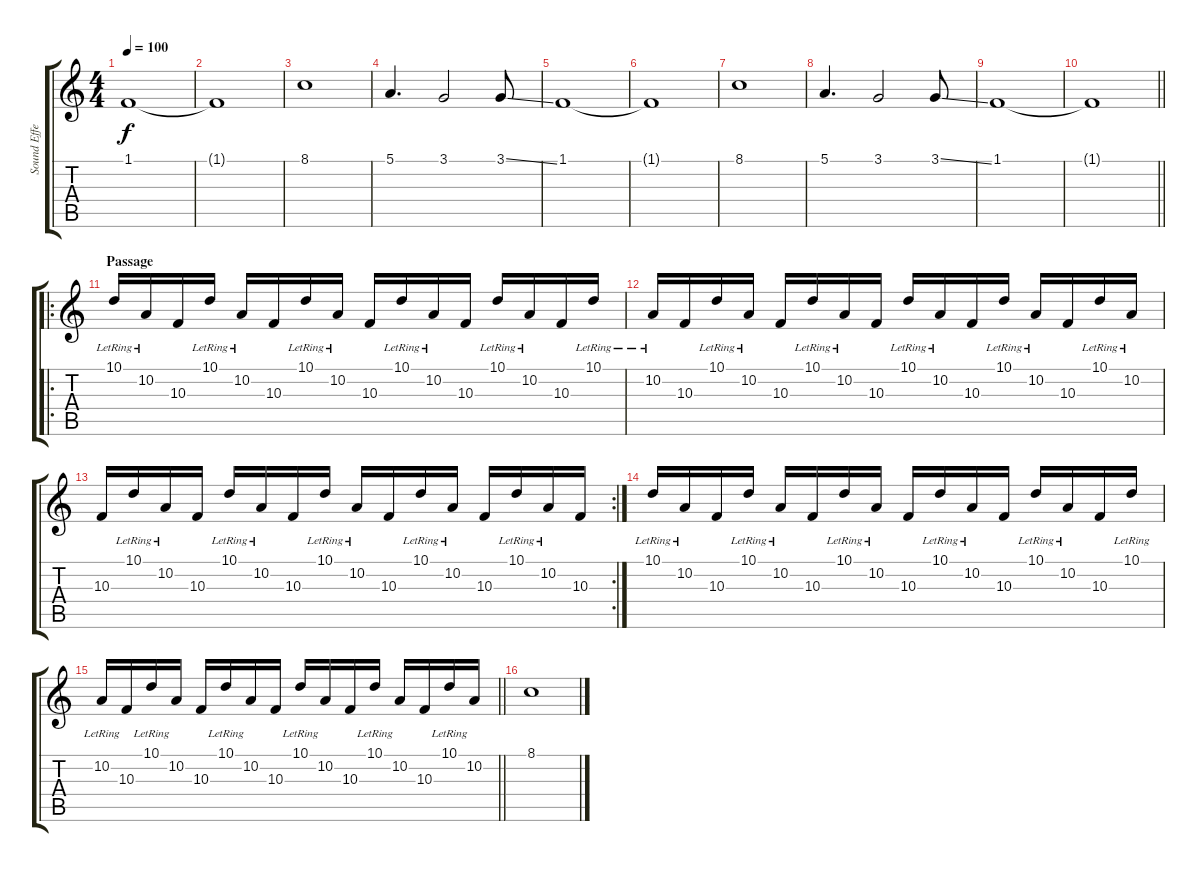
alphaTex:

\track ("Sound Effect" "Sound Effe") {instrument lead1square}
\staff {score tabs}
\tuning (E4 B3 G3 D3 A2 E2) {hide}
\ts (4 4)
\tempo 100
\clef g2
\ks c
1.1.1{dy f} |
1.1{t}.1 |
8.1.1 |
5.1.4{d} 3.1.2 3.1{ss}.8 |
1.1.1 |
1.1{t}.1 |
8.1.1 |
5.1.4{d} 3.1.2 3.1{ss}.8 |
1.1.1 |
\barLineRight lightlight
1.1{t}.1 |
\ro
\section ("" "Passage")
10.1{lr}.16 10.2{lr}.16 10.3.16 10.1{lr}.16 10.2{lr}.16 10.3.16 10.1{lr}.16 10.2{lr}.16 10.3.16 10.1{lr}.16 10.2{lr}.16 10.3.16 10.1{lr}.16 10.2{lr}.16 10.3.16 10.1{lr}.16 |
10.2{lr}.16 10.3.16 10.1{lr}.16 10.2{lr}.16 10.3.16 10.1{lr}.16 10.2{lr}.16 10.3.16 10.1{lr}.16 10.2{lr}.16 10.3.16 10.1{lr}.16 10.2{lr}.16 10.3.16 10.1{lr}.16 10.2{lr}.16 |
\rc 2
10.3.16 10.1{lr}.16 10.2{lr}.16 10.3.16 10.1{lr}.16 10.2{lr}.16 10.3.16 10.1{lr}.16 10.2{lr}.16 10.3.16 10.1{lr}.16 10.2{lr}.16 10.3.16 10.1{lr}.16 10.2{lr}.16 10.3.16 |
10.1{lr}.16{volume 0} 10.2{lr}.16 10.3.16 10.1{lr}.16 10.2{lr}.16 10.3.16 10.1{lr}.16 10.2{lr}.16 10.3.16 10.1{lr}.16 10.2{lr}.16 10.3.16 10.1{lr}.16 10.2{lr}.16 10.3.16 10.1{lr}.16 |
\barLineRight lightlight
10.2{lr}.16 10.3.16 10.1{lr}.16 10.2{lr}.16 10.3.16 10.1{lr}.16 10.2{lr}.16 10.3.16 10.1{lr}.16 10.2{lr}.16 10.3.16 10.1{lr}.16 10.2{lr}.16 10.3.16 10.1{lr}.16 10.2{lr}.16 |
8.1.1{volume 8}
